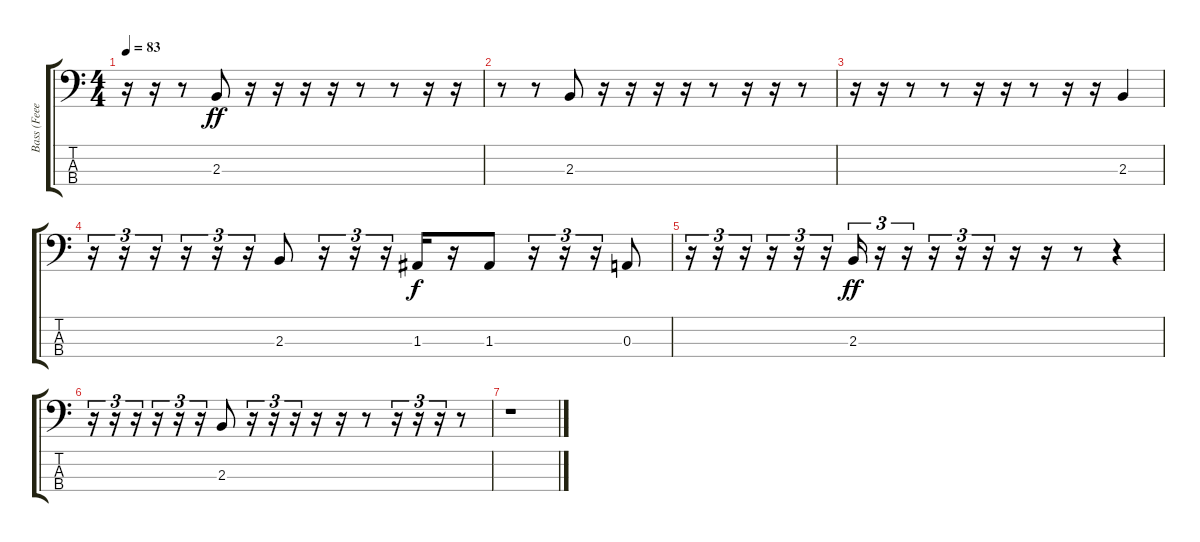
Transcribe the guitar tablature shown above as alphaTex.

\track ("Bass (Feeeel)" "Bass (Feee") {instrument electricbassfinger}
\staff {score tabs}
\tuning (G2 D2 A1 E1) {hide}
\ts (4 4)
\tempo 83
\clef f4
\ks c
r.16{dy ff} r.16 r.8 2.3.8 r.16 r.16 r.16 r.16 r.8 r.8 r.16 r.16 |
r.8 r.8 2.3.8 r.16 r.16 r.16 r.16 r.8 r.16 r.16 r.8 |
r.16 r.16 r.8 r.8 r.16 r.16 r.8 r.16 r.16 2.3.4 |
r.16{tu (3 2)} r.16{tu (3 2)} r.16{tu (3 2)} r.16{tu (3 2)} r.16{tu (3 2)} r.16{tu (3 2)} 2.3.8 r.16{tu (3 2)} r.16{tu (3 2)} r.16{tu (3 2)} 1.3.16{dy f} r.16 1.3.8 r.16{tu (3 2)} r.16{tu (3 2)} r.16{tu (3 2)} 0.3.8 |
r.16{tu (3 2)} r.16{tu (3 2)} r.16{tu (3 2)} r.16{tu (3 2)} r.16{tu (3 2)} r.16{tu (3 2)} 2.3.16{tu (3 2) dy ff} r.16{tu (3 2)} r.16{tu (3 2)} r.16{tu (3 2)} r.16{tu (3 2)} r.16{tu (3 2)} r.16 r.16 r.8 r.4 |
r.16{tu (3 2)} r.16{tu (3 2)} r.16{tu (3 2)} r.16{tu (3 2)} r.16{tu (3 2)} r.16{tu (3 2)} 2.3.8 r.16{tu (3 2)} r.16{tu (3 2)} r.16{tu (3 2)} r.16 r.16 r.8 r.16{tu (3 2)} r.16{tu (3 2)} r.16{tu (3 2)} r.8 |
r.1
